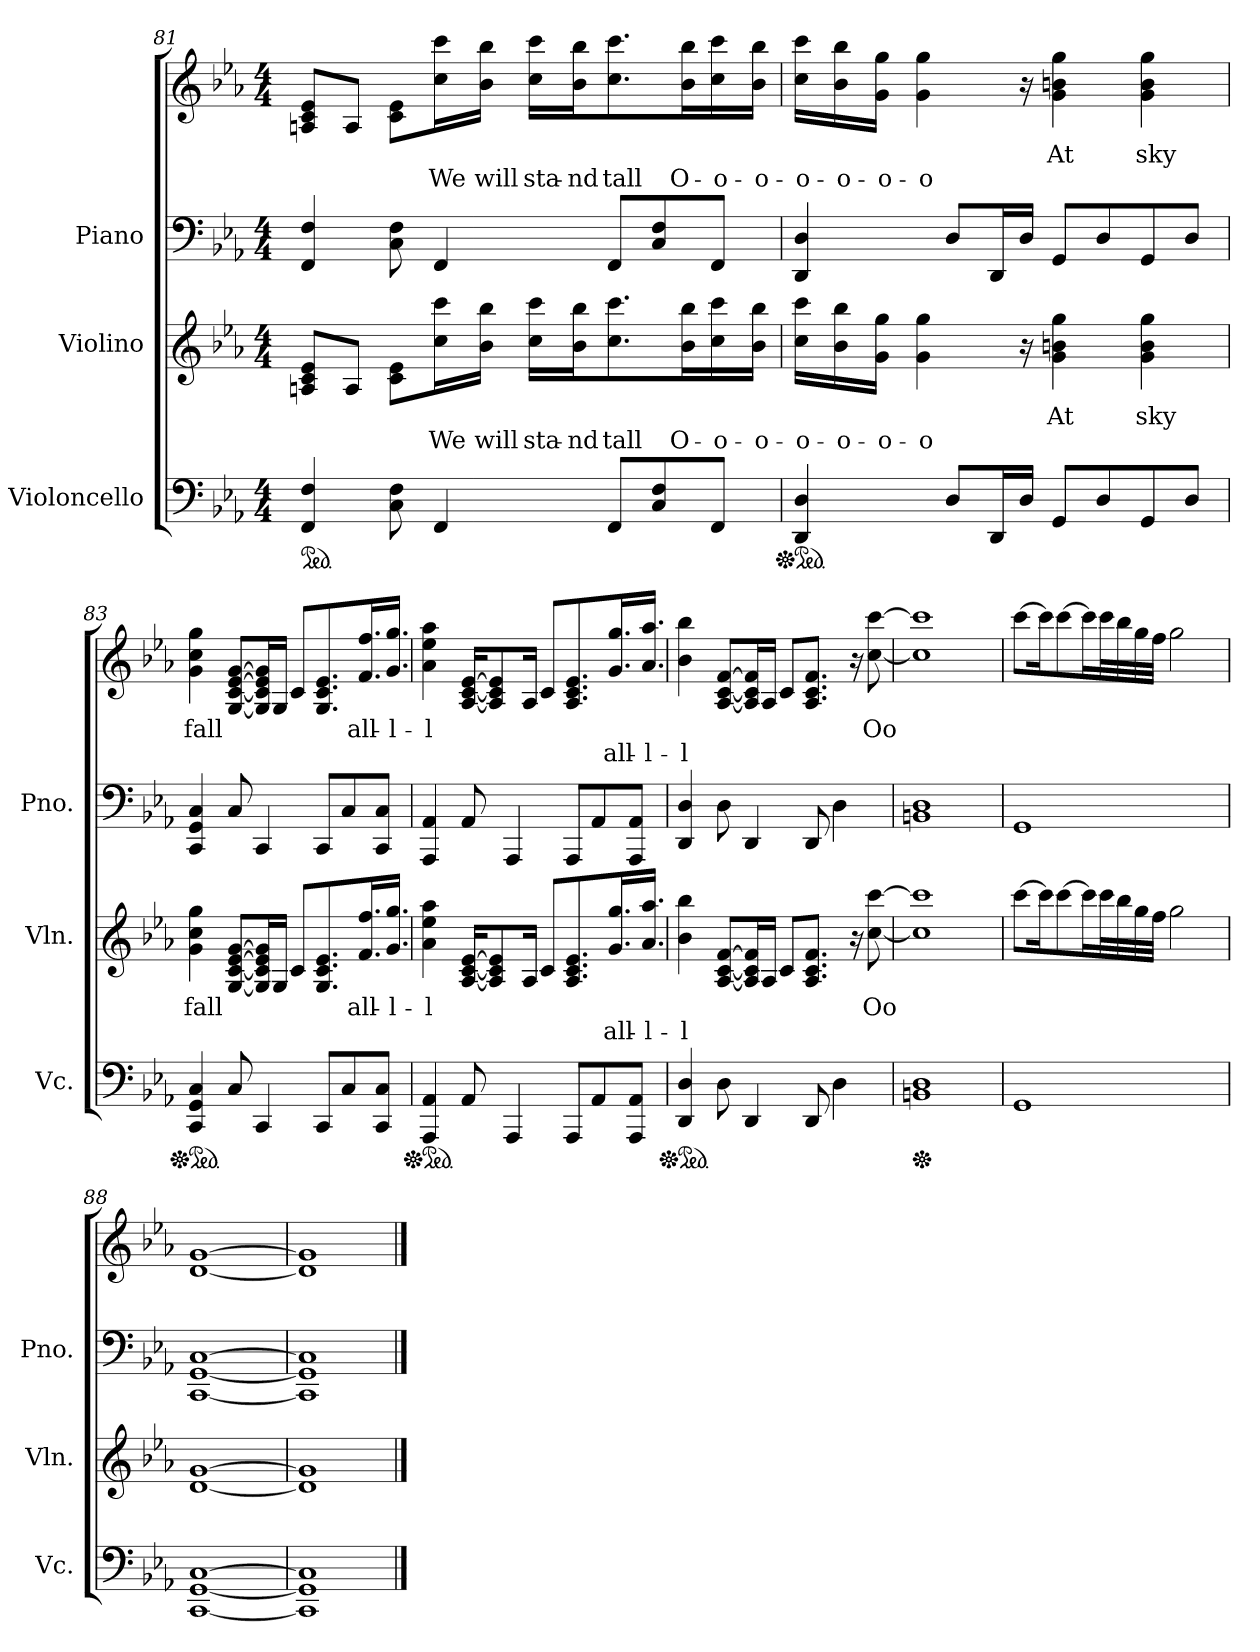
**kern	**kern	**text	**text	**kern	**kern	**text	**text
*part3	*part2	*part2	*part2	*part1	*part1	*part1	*part1
*staff4	*staff3	*staff3	*staff3	*staff2	*staff1	*staff1	*staff1
*I"Violoncello	*I"Violino	*	*	*I"Piano	*	*	*
*I'Vc.	*I'Vln.	*	*	*I'Pno.	*	*	*
*clefF4	*clefG2	*	*	*clefF4	*clefG2	*	*
*k[b-e-a-]	*k[b-e-a-]	*	*	*k[b-e-a-]	*k[b-e-a-]	*	*
*M4/4	*M4/4	*	*	*M4/4	*M4/4	*	*
*ped	*	*	*	*	*	*	*
=81	=81	=81	=81	=81	=81	=81	=81
4FF/ 4F/	8An/ 8c/ 8e-/L	.	.	4FF/ 4F/	8An/ 8c/ 8e-/L	.	.
.	8A/J	.	.	.	8A/J	.	.
8C\ 8F\	8c\ 8e-\L	.	.	8C\ 8F\	8c\ 8e-\L	.	.
!	!	!	!LO:LY:b	!	!	!	!LO:LY:b
4FF/	16cc\ 16ccc\L	.	We	4FF/	16cc\ 16ccc\L	.	We
!	!	!	!LO:LY:b	!	!	!	!LO:LY:b
.	16b-\ 16bb-\JJ	.	will	.	16b-\ 16bb-\JJ	.	will
!	!	!	!LO:LY:b	!	!	!	!LO:LY:b
.	16cc\ 16ccc\LL	.	sta-	.	16cc\ 16ccc\LL	.	sta-
!	!	!	!LO:LY:b	!	!	!	!LO:LY:b
.	16b-\ 16bb-\J	.	-nd	.	16b-\ 16bb-\J	.	-nd
!	!	!	!LO:LY:b	!	!	!	!LO:LY:b
8FF/L	8.cc\ 8.ccc\	.	tall	8FF/L	8.cc\ 8.ccc\	.	tall
8C/ 8F/	.	.	.	8C/ 8F/	.	.	.
!	!	!	!LO:LY:b	!	!	!	!LO:LY:b
.	16b-\ 16bb-\L	.	O-	.	16b-\ 16bb-\L	.	O-
!	!	!	!LO:LY:b	!	!	!	!LO:LY:b
8FF/J	16cc\ 16ccc\	.	-o-	8FF/J	16cc\ 16ccc\	.	-o-
!	!	!	!LO:LY:b	!	!	!	!LO:LY:b
.	16b-\ 16bb-\JJ	.	-o-	.	16b-\ 16bb-\JJ	.	-o-
!!LO:LB:g=z
=82	=82	=82	=82	=82	=82	=82	=82
*Xped	*	*	*	*	*	*	*
*ped	*	*	*	*	*	*	*
!	!	!	!LO:LY:b	!	!	!	!LO:LY:b
4DD/ 4D/	16cc\ 16ccc\LL	.	-o-	4DD/ 4D/	16cc\ 16ccc\LL	.	-o-
!	!	!	!LO:LY:b	!	!	!	!LO:LY:b
.	16b-\ 16bb-\	.	-o-	.	16b-\ 16bb-\	.	-o-
!	!	!	!LO:LY:b	!	!	!	!LO:LY:b
.	16g\ 16gg\JJ	.	-o-	.	16g\ 16gg\JJ	.	-o-
!	!	!	!LO:LY:b	!	!	!	!LO:LY:b
.	4g\ 4gg\	.	-o	.	4g\ 4gg\	.	-o
8D/L	.	.	.	8D/L	.	.	.
16DD/L	.	.	.	16DD/L	.	.	.
16D/JJ	16r	.	.	16D/JJ	16r	.	.
!	!	!LO:LY:b	!	!	!	!LO:LY:b	!
8GG/L	4g\ 4bn\ 4gg\	At	.	8GG/L	4g\ 4bn\ 4gg\	At	.
8D/	.	.	.	8D/	.	.	.
!	!	!LO:LY:b	!	!	!	!LO:LY:b	!
8GG/	4g\ 4b\ 4gg\	sky	.	8GG/	4g\ 4b\ 4gg\	sky	.
8D/J	.	.	.	8D/J	.	.	.
=83	=83	=83	=83	=83	=83	=83	=83
*Xped	*	*	*	*	*	*	*
*ped	*	*	*	*	*	*	*
!	!	!LO:LY:b	!	!	!	!LO:LY:b	!
4CC/ 4GG/ 4C/	4g\ 4cc\ 4gg\	fall	.	4CC/ 4GG/ 4C/	4g\ 4cc\ 4gg\	fall	.
8C/	[8G/ [8c/ [8e-/ [8g/L	.	.	8C/	[8G/ [8c/ [8e-/ [8g/L	.	.
4CC/	16G/] 16c/] 16e-/] 16g/]L	.	.	4CC/	16G/] 16c/] 16e-/] 16g/]L	.	.
.	16G/JJ	.	.	.	16G/JJ	.	.
.	8c/L	.	.	.	8c/L	.	.
8CC/L	8.G/ 8.c/ 8.e-/	.	.	8CC/L	8.G/ 8.c/ 8.e-/	.	.
8C/	.	.	.	8C/	.	.	.
!	!	!LO:LY:b	!	!	!	!LO:LY:b	!
.	16.f/ 16.ff/L	all-	.	.	16.f/ 16.ff/L	all-	.
8CC/ 8C/J	.	.	.	8CC/ 8C/J	.	.	.
!	!	!LO:LY:b	!	!	!	!LO:LY:b	!
.	16.g/ 16.gg/JJ	-l-	.	.	16.g/ 16.gg/JJ	-l-	.
=84	=84	=84	=84	=84	=84	=84	=84
*Xped	*	*	*	*	*	*	*
*ped	*	*	*	*	*	*	*
!	!	!LO:LY:b	!	!	!	!LO:LY:b	!
4AAA-/ 4AA-/	4a-\ 4ee-\ 4aa-\	-l	.	4AAA-/ 4AA-/	4a-\ 4ee-\ 4aa-\	-l	.
8AA-/	[16A-/ [16c/ [16e-/KL	.	.	8AA-/	[16A-/ [16c/ [16e-/KL	.	.
.	8A-/] 8c/] 8e-/]	.	.	.	8A-/] 8c/] 8e-/]	.	.
4AAA-/	.	.	.	4AAA-/	.	.	.
.	16A-/Jk	.	.	.	16A-/Jk	.	.
.	8c/L	.	.	.	8c/L	.	.
8AAA-/L	8.A-/ 8.c/ 8.e-/	.	.	8AAA-/L	8.A-/ 8.c/ 8.e-/	.	.
8AA-/	.	.	.	8AA-/	.	.	.
!	!	!	!LO:LY:b	!	!	!	!LO:LY:b
.	16.g/ 16.gg/L	.	all-	.	16.g/ 16.gg/L	.	all-
8AAA-/ 8AA-/J	.	.	.	8AAA-/ 8AA-/J	.	.	.
!	!	!	!LO:LY:b	!	!	!	!LO:LY:b
.	16.a-/ 16.aa-/JJ	.	-l-	.	16.a-/ 16.aa-/JJ	.	-l-
!!LO:PB:g=z
=85	=85	=85	=85	=85	=85	=85	=85
*Xped	*	*	*	*	*	*	*
*ped	*	*	*	*	*	*	*
!	!	!	!LO:LY:b	!	!	!	!LO:LY:b
4DD/ 4D/	4b-\ 4bb-\	.	-l	4DD/ 4D/	4b-\ 4bb-\	.	-l
8D\	[8A-/ [8c/ [8f/L	.	.	8D\	[8A-/ [8c/ [8f/L	.	.
4DD/	16A-/] 16c/] 16f/]L	.	.	4DD/	16A-/] 16c/] 16f/]L	.	.
.	16A-/JJ	.	.	.	16A-/JJ	.	.
.	8c/L	.	.	.	8c/L	.	.
8DD/	8.A-/ 8.c/ 8.f/J	.	.	8DD/	8.A-/ 8.c/ 8.f/J	.	.
4D\	.	.	.	4D\	.	.	.
.	16r	.	.	.	16r	.	.
!	!	!LO:LY:b	!	!	!	!LO:LY:b	!
.	[8cc\ [8ccc\	Oo	.	.	[8cc\ [8ccc\	Oo	.
=86	=86	=86	=86	=86	=86	=86	=86
*Xped	*	*	*	*	*	*	*
*	*	*	*	*	*MM60	*	*
1BBn 1D	1cc] 1ccc]	.	.	1BBn 1D	1cc] 1ccc]	.	.
=87	=87	=87	=87	=87	=87	=87	=87
1GG	[8ccc\L	.	.	1GG	[8ccc\L	.	.
.	16ccc\K]	.	.	.	16ccc\K]	.	.
.	[8ccc\	.	.	.	[8ccc\	.	.
.	16ccc\L]	.	.	.	16ccc\L]	.	.
*	*	*	*	*	*MM80	*	*
.	32ccc\L	.	.	.	32ccc\L	.	.
.	32bb-\	.	.	.	32bb-\	.	.
.	32gg\	.	.	.	32gg\	.	.
.	32ff\JJJ	.	.	.	32ff\JJJ	.	.
.	2gg\	.	.	.	2gg\	.	.
=88	=88	=88	=88	=88	=88	=88	=88
[1CC [1GG [1C	[1d [1g	.	.	[1CC [1GG [1C	[1d [1g	.	.
=89	=89	=89	=89	=89	=89	=89	=89
1CC] 1GG] 1C]	1d] 1g]	.	.	1CC] 1GG] 1C]	1d] 1g]	.	.
==	==	==	==	==	==	==	==
*-	*-	*-	*-	*-	*-	*-	*-
